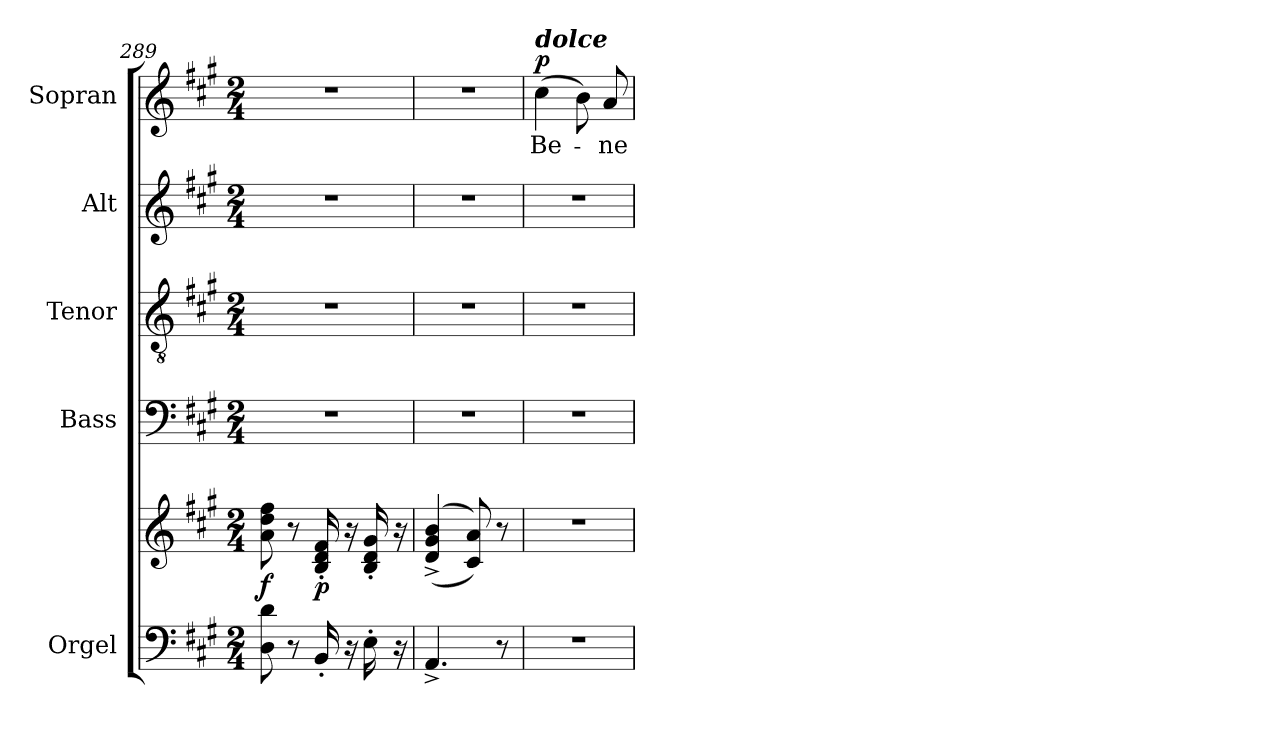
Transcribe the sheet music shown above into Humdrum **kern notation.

**kern	**kern	**dynam	**kern	**kern	**kern	**kern	**text	**dynam
*part5	*part5	*part5	*part4	*part3	*part2	*part1	*part1	*part1
*staff6	*staff5	*staff5/6	*staff4	*staff3	*staff2	*staff1	*staff1	*staff1
*I"Orgel	*	*	*I"Bass	*I"Tenor	*I"Alt	*I"Sopran	*	*
*I'Org.	*	*	*I'B.	*I'T.	*I'A.	*I'S.	*	*
*clefF4	*clefG2	*	*clefF4	*clefGv2	*clefG2	*clefG2	*	*
*k[f#c#g#]	*k[f#c#g#]	*	*k[f#c#g#]	*k[f#c#g#]	*k[f#c#g#]	*k[f#c#g#]	*	*
*A:	*A:	*	*A:	*A:	*A:	*A:	*	*
*M2/4	*M2/4	*	*M2/4	*M2/4	*M2/4	*M2/4	*	*
=289	=289	=289	=289	=289	=289	=289	=289	=289
!	!	!LO:DY:b	!	!	!	!	!	!
8D\ 8d\	8a\ 8dd\ 8ff#\	f	2r	2r	2r	2r	.	.
8r	8r	.	.	.	.	.	.	.
!	!	!LO:DY:b	!	!	!	!	!	!
16BB'</	16B/'< 16d/'< 16f#/'<	p	.	.	.	.	.	.
16r	16r	.	.	.	.	.	.	.
16E'>\	16B/'< 16d/'< 16g#/'<	.	.	.	.	.	.	.
16r	16r	.	.	.	.	.	.	.
!!LO:PB:g=z
=290	=290	=290	=290	=290	=290	=290	=290	=290
4.AA^</	((<4d/^< 4g#/^< 4b/^<	.	2r	2r	2r	2r	.	.
.	8c#/ 8a/))	.	.	.	.	.	.	.
8r	8r	.	.	.	.	.	.	.
=291	=291	=291	=291	=291	=291	=291	=291	=291
!	!	!	!	!	!	!LO:TX:a:Bi:t=dolce	!	!
!	!	!	!	!	!	!	!LO:LY:b	!LO:DY:a
2r	2r	.	2r	2r	2r	(>4cc#\	Be-	p
.	.	.	.	.	.	8b\)	.	.
!	!	!	!	!	!	!	!LO:LY:b	!
.	.	.	.	.	.	8a/	-ne-	.
=	=	=	=	=	=	=	=	=
*-	*-	*-	*-	*-	*-	*-	*-	*-
